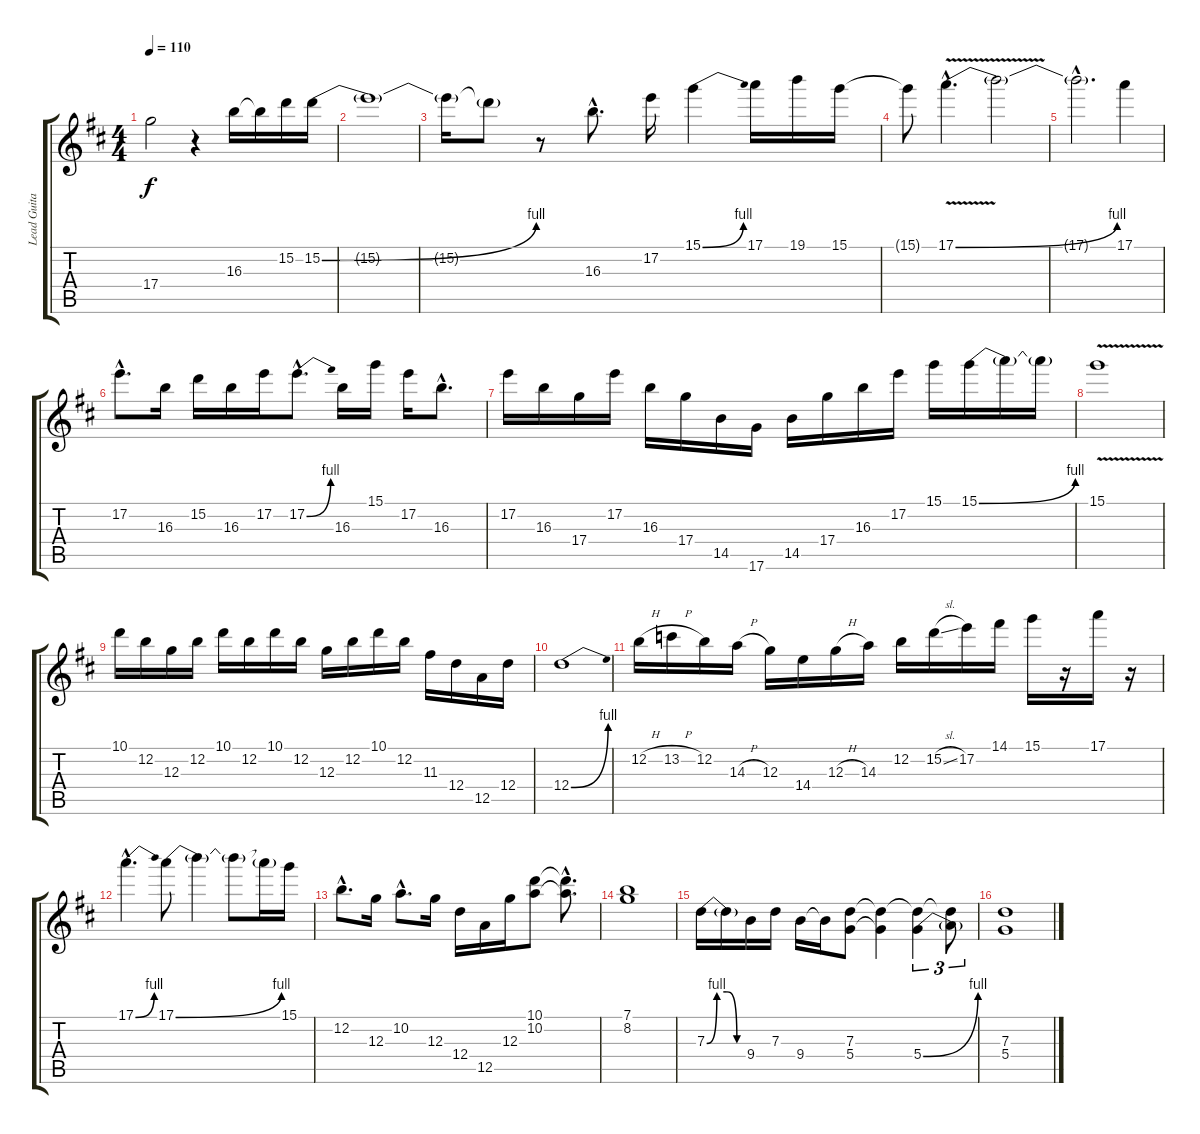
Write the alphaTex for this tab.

\track ("Lead Guitar" "Lead Guita") {instrument distortionguitar}
\staff {score tabs}
\tuning (E4 B3 G3 D3 A2 D2) {hide}
\ts (4 4)
\tempo 110
\clef g2
\ks d
17.4{t}.2{dy f} r.4 16.3.16 16.3{t}.16 15.2.16 15.2{be (bend 0 0 60 4)}.16 |
15.2{t}.1 |
15.2{t}.16 15.2{t}.8 r.8 16.3{hac}.8{d} 17.2.16 15.1{be (bend 0 0 60 4)}.4 17.1.16 19.1.16 15.1.16 |
15.1{t}.8 17.1{be (bend 0 0 60 4) v hac}.4{d} 17.1{t}.2 |
17.1{hac t}.2{d} 17.1.4 |
17.2{hac}.8{d} 16.3.16 15.2.16 16.3.16 17.2.16 17.2{be (bend 0 0 60 4) hac}.8{d} 16.3.16 15.1.16 17.2.16 16.3{hac}.8{d} |
17.2.16 16.3.16 17.4.16 17.2.16 16.3.16 17.4.16 14.5.16 17.6.16 14.5.16 17.4.16 16.3.16 17.2.16 15.1.16 15.1{be (bend 0 0 60 4)}.16 15.1{t}.16 15.1{t}.16 |
15.1{v}.1 |
10.1.16 12.2.16 12.3.16 12.2.16 10.1.16 12.2.16 10.1.16 12.2.16 12.3.16 12.2.16 10.1.16 12.2.16 11.3.16 12.4.16 12.5.16 12.4.16 |
12.4{be (bend 0 0 60 4)}.1 |
12.2{h}.16 13.2{h}.16 12.2.16 14.3{h}.16 12.3.16 14.4.16 12.3{h}.16 14.3.16 12.2.16 15.2{sl}.16 17.2.16 14.1.16 15.1.16 r.16 17.1.16 r.16 |
17.1{be (bend 0 0 60 4) hac}.4{d} 17.1{be (bend 0 0 60 4)}.8 17.1{t}.4 17.1{t}.8 17.1{t}.16 15.1.16 |
12.2{hac}.8{d} 12.3.16 10.2{hac}.8{d} 12.3.16 12.4.16 12.5.16 12.3.16 (10.1 10.2).8 (10.1{hac t} 10.2{hac t}).8{d} |
(7.1 8.2).1 |
7.3{be (custom 0 0 15 4 30 4 45 0 60 0)}.16{instrument distortionguitar} 7.3{t}.16 9.4.16{instrument distortionguitar} 7.3.16 9.4.16 9.4{t}.16 (7.3 5.4).8 (7.3{t} 5.4{t}).4 (7.3{t} 5.4{be (bend 0 0 60 4)}).4{tu (3 2)} (7.3{t} 5.4{t}).8{tu (3 2)} |
(7.3 5.4).1
